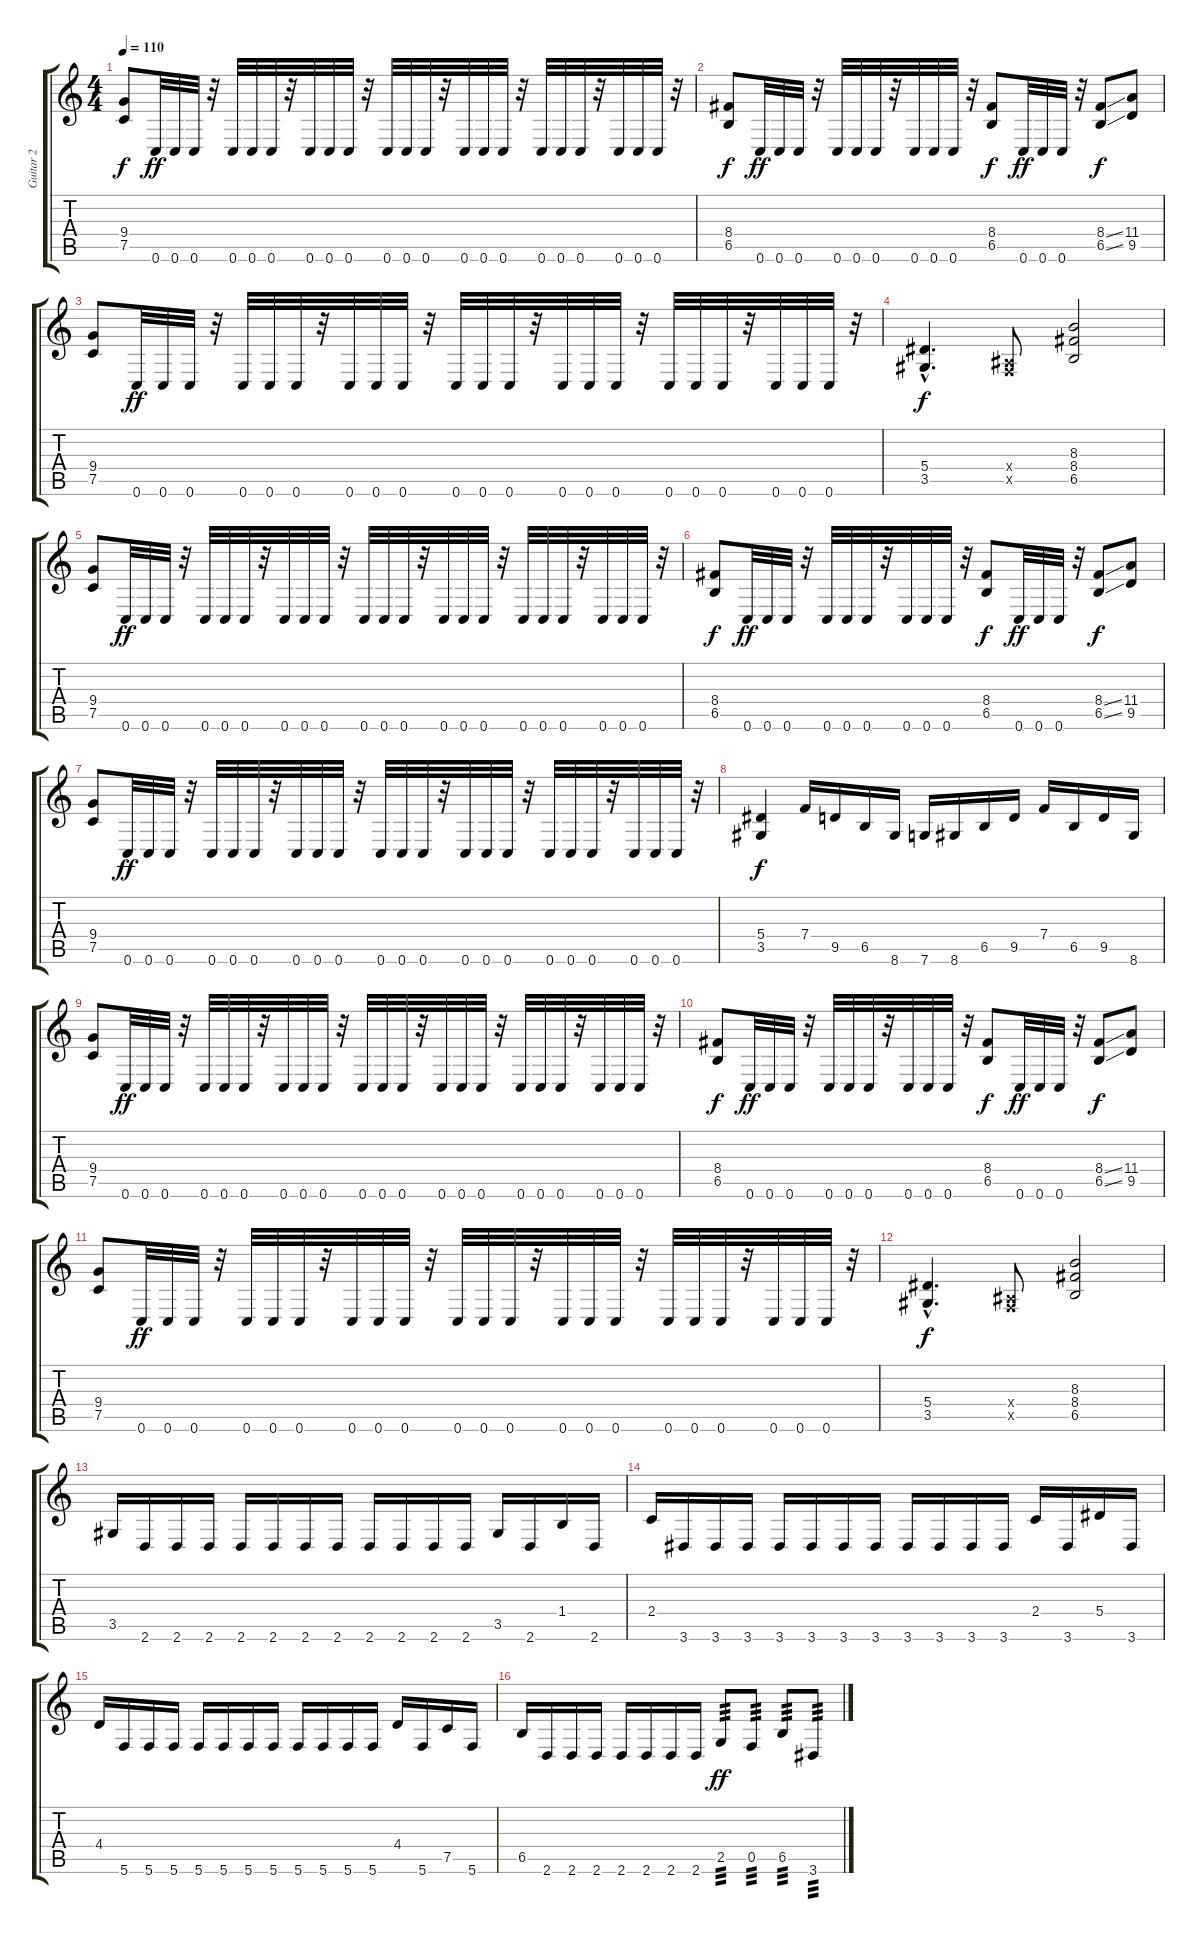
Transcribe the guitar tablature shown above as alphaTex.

\track ("Guitar 2" "Guitar 2") {instrument overdrivenguitar}
\staff {score tabs}
\tuning (C4 G3 Eb3 Bb2 F2 C2) {hide}
\ts (4 4)
\tempo 110
\clef g2
\ks c
(9.4 7.5).8{dy f} 0.6.32{dy ff} 0.6.32 0.6.32 r.32 0.6.32 0.6.32 0.6.32 r.32 0.6.32 0.6.32 0.6.32 r.32 0.6.32 0.6.32 0.6.32 r.32 0.6.32 0.6.32 0.6.32 r.32 0.6.32 0.6.32 0.6.32 r.32 0.6.32 0.6.32 0.6.32 r.32 |
(8.4 6.5).8{dy f} 0.6.32{dy ff} 0.6.32 0.6.32 r.32 0.6.32 0.6.32 0.6.32 r.32 0.6.32 0.6.32 0.6.32 r.32 (8.4 6.5).8{dy f} 0.6.32{dy ff} 0.6.32 0.6.32 r.32 (8.4{ss} 6.5{ss}).8{dy f} (11.4 9.5).8 |
(9.4 7.5).8 0.6.32{dy ff} 0.6.32 0.6.32 r.32 0.6.32 0.6.32 0.6.32 r.32 0.6.32 0.6.32 0.6.32 r.32 0.6.32 0.6.32 0.6.32 r.32 0.6.32 0.6.32 0.6.32 r.32 0.6.32 0.6.32 0.6.32 r.32 0.6.32 0.6.32 0.6.32 r.32 |
(5.4{hac} 3.5{hac}).4{d dy f} (0.4{x} 0.5{x}).8 (8.3 8.4 6.5).2 |
(9.4 7.5).8 0.6.32{dy ff} 0.6.32 0.6.32 r.32 0.6.32 0.6.32 0.6.32 r.32 0.6.32 0.6.32 0.6.32 r.32 0.6.32 0.6.32 0.6.32 r.32 0.6.32 0.6.32 0.6.32 r.32 0.6.32 0.6.32 0.6.32 r.32 0.6.32 0.6.32 0.6.32 r.32 |
(8.4 6.5).8{dy f} 0.6.32{dy ff} 0.6.32 0.6.32 r.32 0.6.32 0.6.32 0.6.32 r.32 0.6.32 0.6.32 0.6.32 r.32 (8.4 6.5).8{dy f} 0.6.32{dy ff} 0.6.32 0.6.32 r.32 (8.4{ss} 6.5{ss}).8{dy f} (11.4 9.5).8 |
(9.4 7.5).8 0.6.32{dy ff} 0.6.32 0.6.32 r.32 0.6.32 0.6.32 0.6.32 r.32 0.6.32 0.6.32 0.6.32 r.32 0.6.32 0.6.32 0.6.32 r.32 0.6.32 0.6.32 0.6.32 r.32 0.6.32 0.6.32 0.6.32 r.32 0.6.32 0.6.32 0.6.32 r.32 |
(5.4 3.5).4{dy f} 7.4.16 9.5.16 6.5.16 8.6.16 7.6.16 8.6.16 6.5.16 9.5.16 7.4.16 6.5.16 9.5.16 8.6.16 |
(9.4 7.5).8 0.6.32{dy ff} 0.6.32 0.6.32 r.32 0.6.32 0.6.32 0.6.32 r.32 0.6.32 0.6.32 0.6.32 r.32 0.6.32 0.6.32 0.6.32 r.32 0.6.32 0.6.32 0.6.32 r.32 0.6.32 0.6.32 0.6.32 r.32 0.6.32 0.6.32 0.6.32 r.32 |
(8.4 6.5).8{dy f} 0.6.32{dy ff} 0.6.32 0.6.32 r.32 0.6.32 0.6.32 0.6.32 r.32 0.6.32 0.6.32 0.6.32 r.32 (8.4 6.5).8{dy f} 0.6.32{dy ff} 0.6.32 0.6.32 r.32 (8.4{ss} 6.5{ss}).8{dy f} (11.4 9.5).8 |
(9.4 7.5).8 0.6.32{dy ff} 0.6.32 0.6.32 r.32 0.6.32 0.6.32 0.6.32 r.32 0.6.32 0.6.32 0.6.32 r.32 0.6.32 0.6.32 0.6.32 r.32 0.6.32 0.6.32 0.6.32 r.32 0.6.32 0.6.32 0.6.32 r.32 0.6.32 0.6.32 0.6.32 r.32 |
(5.4{hac} 3.5{hac}).4{d dy f} (0.4{x} 0.5{x}).8 (8.3 8.4 6.5).2 |
3.5.16 2.6.16 2.6.16 2.6.16 2.6.16 2.6.16 2.6.16 2.6.16 2.6.16 2.6.16 2.6.16 2.6.16 3.5.16 2.6.16 1.4.16 2.6.16 |
2.4.16 3.6.16 3.6.16 3.6.16 3.6.16 3.6.16 3.6.16 3.6.16 3.6.16 3.6.16 3.6.16 3.6.16 2.4.16 3.6.16 5.4.16 3.6.16 |
4.4.16 5.6.16 5.6.16 5.6.16 5.6.16 5.6.16 5.6.16 5.6.16 5.6.16 5.6.16 5.6.16 5.6.16 4.4.16 5.6.16 7.5.16 5.6.16 |
6.5.16 2.6.16 2.6.16 2.6.16 2.6.16 2.6.16 2.6.16 2.6.16 2.5.8{tp 3 dy ff} 0.5.8{tp 3} 6.5.8{tp 3} 3.6.8{tp 3}
